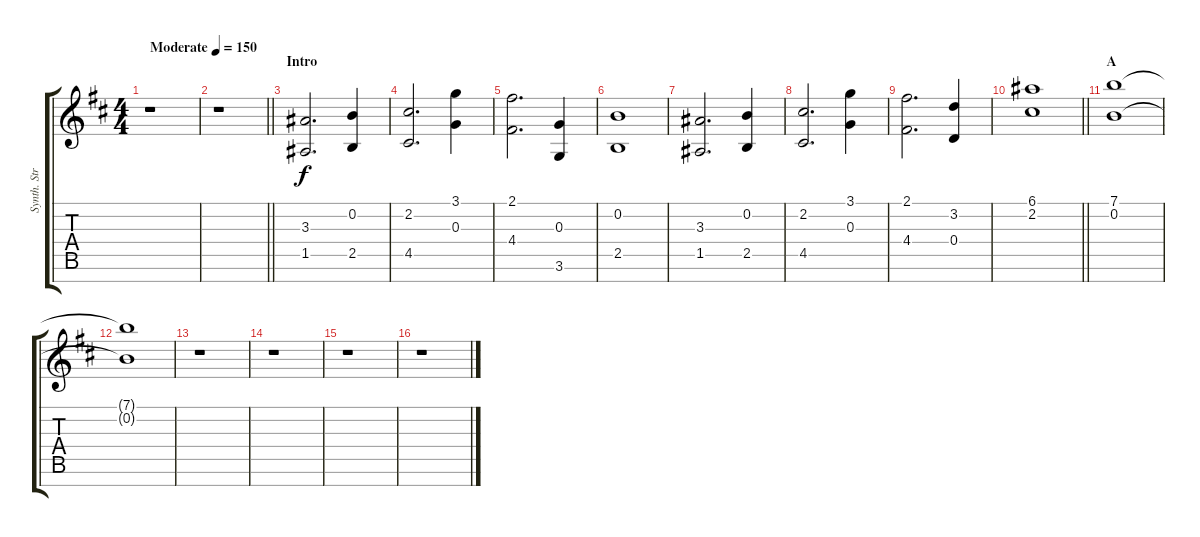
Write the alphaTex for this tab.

\track ("Synth. Strings I" "Synth. Str") {instrument stringensemble1}
\staff {score tabs}
\tuning (E5 B4 G4 D4 A3 E3 B2) {hide}
\ts (4 4)
\tempo (150 "Moderate")
\clef g2
\ks d
r.1{dy f instrument stringensemble1} |
\barLineRight lightlight
r.1 |
\section ("" "Intro")
(3.3 1.5).2{d} (0.2 2.5).4 |
(2.2 4.5).2{d} (3.1 0.3).4 |
(2.1 4.4).2{d} (0.3 3.6).4 |
(0.2 2.5).1 |
(3.3 1.5).2{d} (0.2 2.5).4 |
(2.2 4.5).2{d} (3.1 0.3).4 |
(2.1 4.4).2{d} (3.2 0.4).4 |
\barLineRight lightlight
(6.1 2.2).1 |
\section ("" "A")
(7.1 0.2).1 |
(7.1{t} 0.2{t}).1 |
r.1 |
r.1 |
r.1 |
r.1
